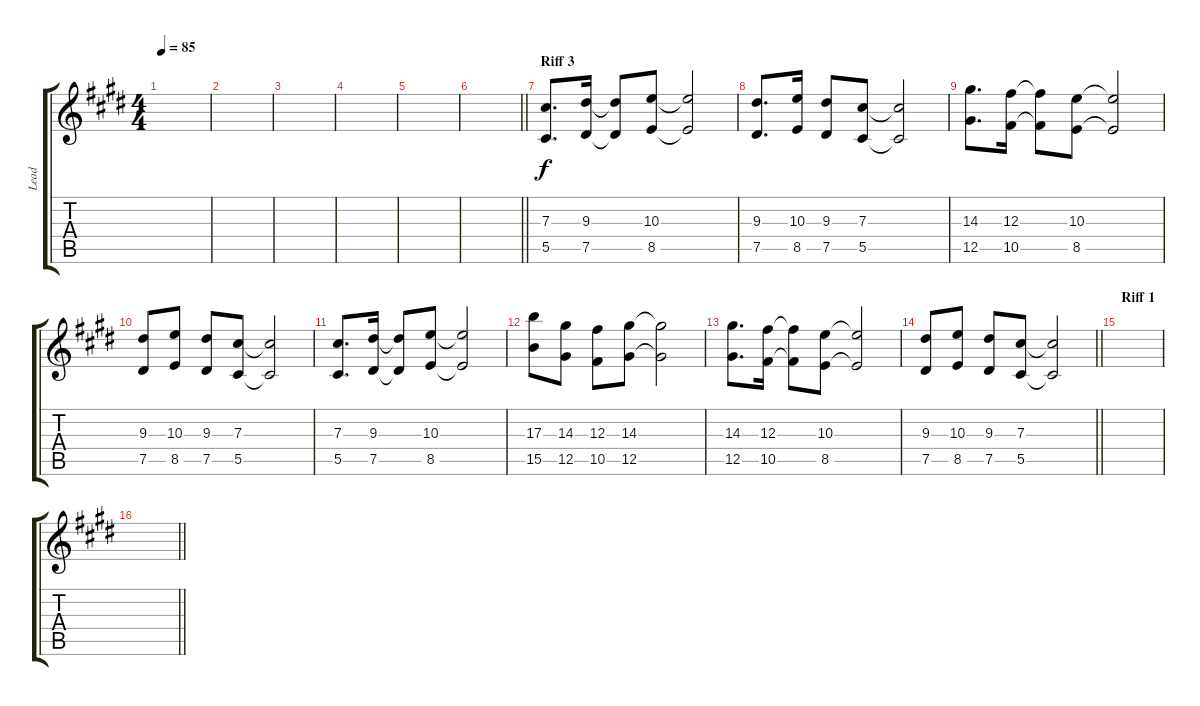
\track ("Lead" "Lead") {instrument overdrivenguitar}
\staff {score tabs}
\tuning (Eb4 Bb3 Gb3 Db3 Ab2 Db2) {hide}
\ts (4 4)
\tempo 85
\clef g2
\ks e
|
|
|
|
|
\barLineRight lightlight
|
\section ("" "Riff 3")
(7.3 5.5).8{d} (9.3 7.5).16 (9.3{t} 7.5{t}).8 (10.3 8.5).8 (10.3{t} 8.5{t}).2 |
(9.3 7.5).8{d} (10.3 8.5).16 (9.3 7.5).8 (7.3 5.5).8 (7.3{t} 5.5{t}).2 |
(14.3 12.5).8{d} (12.3 10.5).16 (12.3{t} 10.5{t}).8 (10.3 8.5).8 (10.3{t} 8.5{t}).2 |
(9.3 7.5).8 (10.3 8.5).8 (9.3 7.5).8 (7.3 5.5).8 (7.3{t} 5.5{t}).2 |
(7.3 5.5).8{d} (9.3 7.5).16 (9.3{t} 7.5{t}).8 (10.3 8.5).8 (10.3{t} 8.5{t}).2 |
(17.3 15.5).8 (14.3 12.5).8 (12.3 10.5).8 (14.3 12.5).8 (14.3{t} 12.5{t}).2 |
(14.3 12.5).8{d} (12.3 10.5).16 (12.3{t} 10.5{t}).8 (10.3 8.5).8 (10.3{t} 8.5{t}).2 |
\barLineRight lightlight
(9.3 7.5).8 (10.3 8.5).8 (9.3 7.5).8 (7.3 5.5).8 (7.3{t} 5.5{t}).2 |
\section ("" "Riff 1")
|
\barLineRight lightlight
